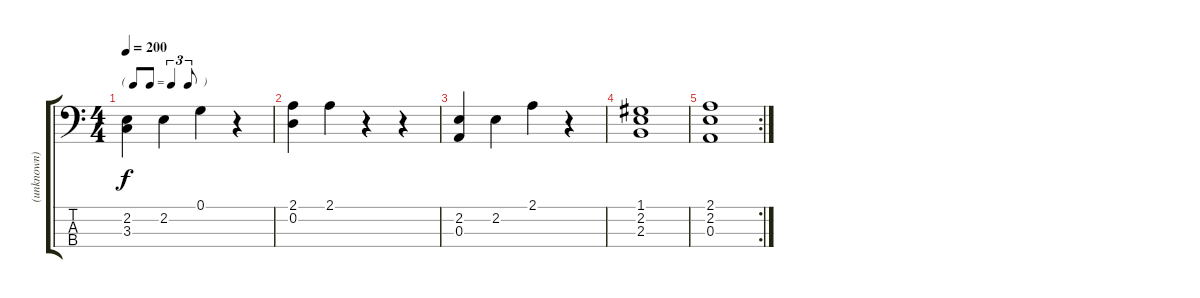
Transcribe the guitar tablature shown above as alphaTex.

\track ("(unknown)" "(unknown)") {instrument acousticbass}
\staff {score tabs}
\tuning (G2 D2 A1 E1) {hide}
\ts (4 4)
\tf triplet8th
\tempo 200
\clef f4
\ks c
(2.2 3.3).4{dy f} 2.2.4 0.1.4 r.4 |
(2.1 0.2).4 2.1.4 r.4 r.4 |
(2.2 0.3).4 2.2.4 2.1.4 r.4 |
(1.1 2.2 2.3).1 |
\rc 2
(2.1 2.2 0.3).1
